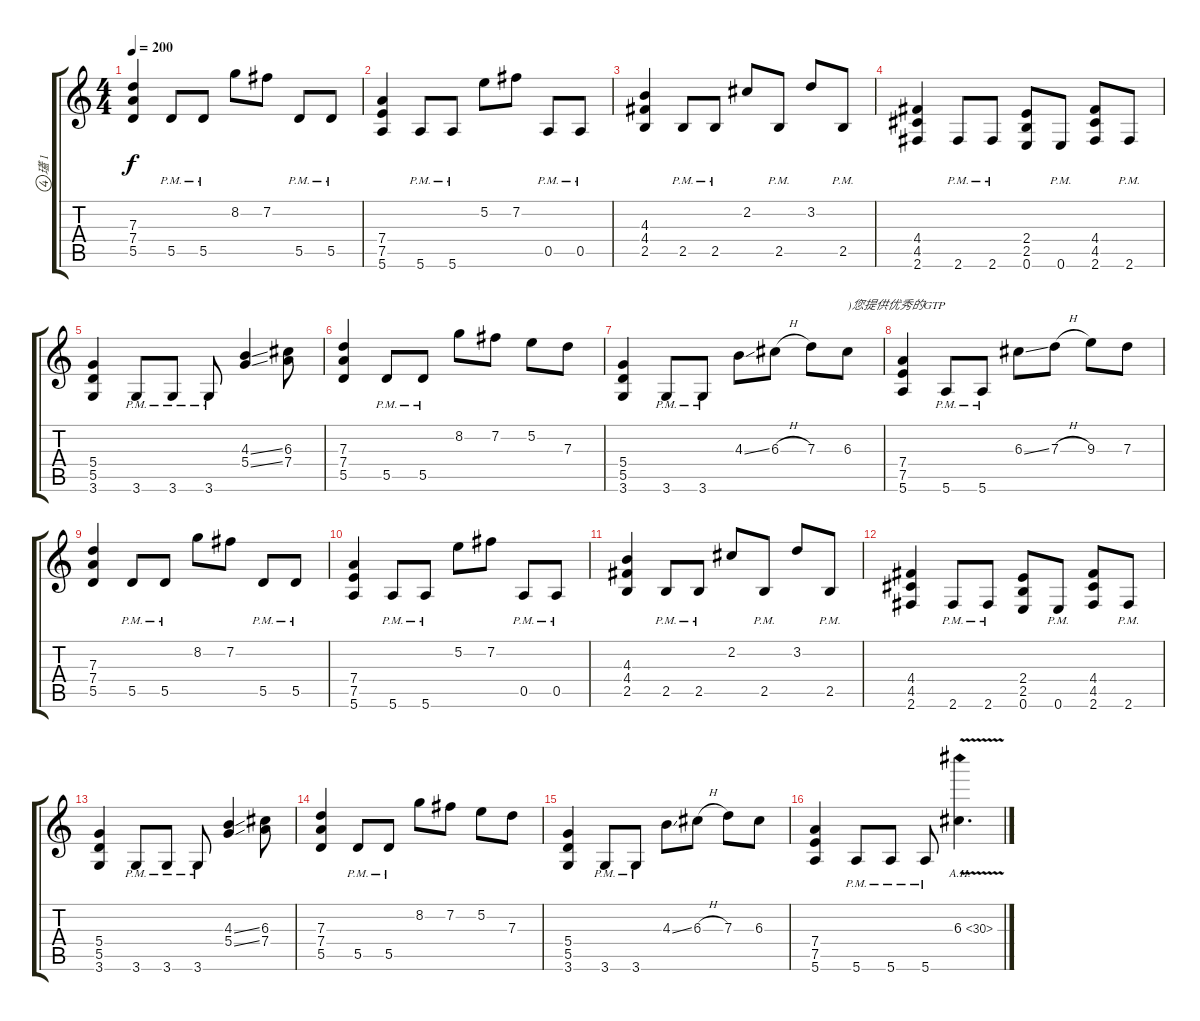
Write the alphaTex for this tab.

\track ("瓂 1" "瓂 1") {instrument distortionguitar}
\staff {score tabs}
\tuning (E4 B3 G3 D3 A2 E2) {hide}
\ts (4 4)
\tempo 200
\clef g2
\ks c
(7.3 7.4 5.5).4{dy f} 5.5{pm}.8 5.5{pm}.8 8.2.8 7.2.8 5.5{pm}.8 5.5{pm}.8 |
(7.4 7.5 5.6).4 5.6{pm}.8 5.6{pm}.8 5.2.8 7.2.8 0.5{pm}.8 0.5{pm}.8 |
(4.3 4.4 2.5).4 2.5{pm}.8 2.5{pm}.8 2.2.8 2.5{pm}.8 3.2.8 2.5{pm}.8 |
(4.4 4.5 2.6).4 2.6{pm}.8 2.6{pm}.8 (2.4 2.5 0.6).8 0.6{pm}.8 (4.4 4.5 2.6).8 2.6{pm}.8 |
(5.4 5.5 3.6).4 3.6{pm}.8 3.6{pm}.8 3.6{pm}.8 (4.3{ss} 5.4{ss}).4 (6.3 7.4).8 |
(7.3 7.4 5.5).4 5.5{pm}.8 5.5{pm}.8 8.2.8 7.2.8 5.2.8 7.3.8 |
(5.4 5.5 3.6).4 3.6{pm}.8 3.6{pm}.8 4.3{ss}.8 6.3{h}.8 7.3.8 6.3.8{txt ")您提供优秀的GTP"} |
(7.4 7.5 5.6).4 5.6{pm}.8 5.6{pm}.8 6.3{ss}.8 7.3{h}.8 9.3.8 7.3.8 |
(7.3 7.4 5.5).4 5.5{pm}.8 5.5{pm}.8 8.2.8 7.2.8 5.5{pm}.8 5.5{pm}.8 |
(7.4 7.5 5.6).4 5.6{pm}.8 5.6{pm}.8 5.2.8 7.2.8 0.5{pm}.8 0.5{pm}.8 |
(4.3 4.4 2.5).4 2.5{pm}.8 2.5{pm}.8 2.2.8 2.5{pm}.8 3.2.8 2.5{pm}.8 |
(4.4 4.5 2.6).4 2.6{pm}.8 2.6{pm}.8 (2.4 2.5 0.6).8 0.6{pm}.8 (4.4 4.5 2.6).8 2.6{pm}.8 |
(5.4 5.5 3.6).4 3.6{pm}.8 3.6{pm}.8 3.6{pm}.8 (4.3{ss} 5.4{ss}).4 (6.3 7.4).8 |
(7.3 7.4 5.5).4 5.5{pm}.8 5.5{pm}.8 8.2.8 7.2.8 5.2.8 7.3.8 |
(5.4 5.5 3.6).4 3.6{pm}.8 3.6{pm}.8 4.3{ss}.8 6.3{h}.8 7.3.8 6.3.8 |
(7.4 7.5 5.6).4 5.6{pm}.8 5.6{pm}.8 5.6{pm}.8 6.3{ah 24 v}.4{d}
